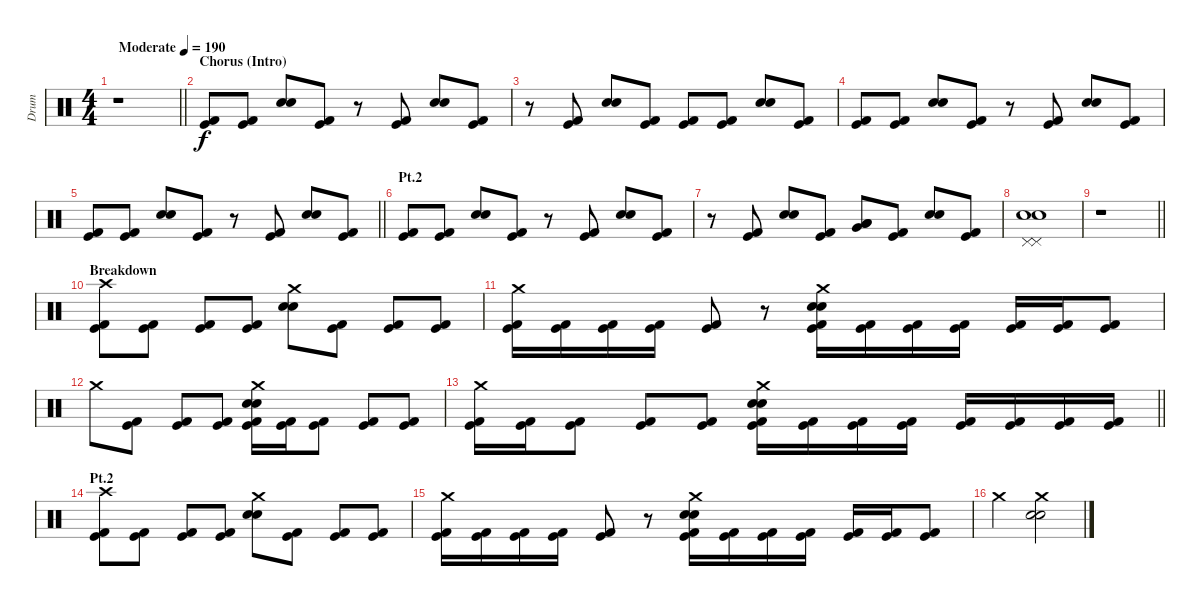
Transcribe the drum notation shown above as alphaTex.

\track ("Drum" "Drum") {instrument percussion}
\staff {score}
\articulation defaults
\ts (4 4)
\tempo (190 "Moderate")
\clef neutral
\barLineRight lightlight
\ks c
r.1{dy f} |
\section ("" "Chorus (Intro)")
("Kick (hit)" "Kick (hit) 2").8 ("Kick (hit)" "Kick (hit) 2").8 ("Electric Snare (hit)" "Snare (hit) 2").8 ("Kick (hit)" "Kick (hit) 2").8 r.8 ("Kick (hit)" "Kick (hit) 2").8 ("Electric Snare (hit)" "Snare (hit) 2").8 ("Kick (hit)" "Kick (hit) 2").8 |
r.8 ("Kick (hit)" "Kick (hit) 2").8 ("Electric Snare (hit)" "Snare (hit) 2").8 ("Kick (hit)" "Kick (hit) 2").8 ("Kick (hit)" "Kick (hit) 2").8 ("Kick (hit)" "Kick (hit) 2").8 ("Electric Snare (hit)" "Snare (hit) 2").8 ("Kick (hit)" "Kick (hit) 2").8 |
("Kick (hit)" "Kick (hit) 2").8 ("Kick (hit)" "Kick (hit) 2").8 ("Electric Snare (hit)" "Snare (hit) 2").8 ("Kick (hit)" "Kick (hit) 2").8 r.8 ("Kick (hit)" "Kick (hit) 2").8 ("Electric Snare (hit)" "Snare (hit) 2").8 ("Kick (hit)" "Kick (hit) 2").8 |
\barLineRight lightlight
("Kick (hit)" "Kick (hit) 2").8 ("Kick (hit)" "Kick (hit) 2").8 ("Electric Snare (hit)" "Snare (hit) 2").8 ("Kick (hit)" "Kick (hit) 2").8 r.8 ("Kick (hit)" "Kick (hit) 2").8 ("Electric Snare (hit)" "Snare (hit) 2").8 ("Kick (hit)" "Kick (hit) 2").8 |
\section ("" "Pt.2")
("Kick (hit)" "Kick (hit) 2").8 ("Kick (hit)" "Kick (hit) 2").8 ("Electric Snare (hit)" "Snare (hit) 2").8 ("Kick (hit)" "Kick (hit) 2").8 r.8 ("Kick (hit)" "Kick (hit) 2").8 ("Electric Snare (hit)" "Snare (hit) 2").8 ("Kick (hit)" "Kick (hit) 2").8 |
r.8 ("Kick (hit)" "Kick (hit) 2").8 ("Electric Snare (hit)" "Snare (hit) 2").8 ("Kick (hit)" "Kick (hit) 2").8 ("Low Tom (hit)" "Very Low Tom (hit)" "Low Floor Tom (hit)").8 ("Kick (hit)" "Kick (hit) 2").8 ("Electric Snare (hit)" "Snare (hit) 2").8 ("Kick (hit)" "Kick (hit) 2").8 |
("Pedal Hi-Hat (hit)" "Pedal Hi-Hat (hit)" "Electric Snare (hit)" "Snare (hit) 2").1 |
\barLineRight lightlight
r.1 |
\section ("" "Breakdown")
("Crash high (hit)" "Kick (hit)" "Kick (hit) 2").8 ("Kick (hit)" "Kick (hit) 2").8 ("Kick (hit)" "Kick (hit) 2").8 ("Kick (hit)" "Kick (hit) 2").8 ("Crash medium (hit)" "Electric Snare (hit)" "Snare (hit) 2").8 ("Kick (hit)" "Kick (hit) 2").8 ("Kick (hit)" "Kick (hit) 2").8 ("Kick (hit)" "Kick (hit) 2").8 |
("Crash medium (hit)" "Kick (hit)" "Kick (hit) 2").16 ("Kick (hit)" "Kick (hit) 2").16 ("Kick (hit)" "Kick (hit) 2").16 ("Kick (hit)" "Kick (hit) 2").16 ("Kick (hit)" "Kick (hit) 2").8 r.8 ("Crash medium (hit)" "Electric Snare (hit)" "Snare (hit) 2" "Kick (hit)" "Kick (hit) 2").16 ("Kick (hit)" "Kick (hit) 2").16 ("Kick (hit)" "Kick (hit) 2").16 ("Kick (hit)" "Kick (hit) 2").16 ("Kick (hit)" "Kick (hit) 2").16 ("Kick (hit)" "Kick (hit) 2").16 ("Kick (hit)" "Kick (hit) 2").8 |
"Crash medium (hit)".8 ("Kick (hit)" "Kick (hit) 2").8 ("Kick (hit)" "Kick (hit) 2").8 ("Kick (hit)" "Kick (hit) 2").8 ("Crash medium (hit)" "Electric Snare (hit)" "Snare (hit) 2" "Kick (hit)" "Kick (hit) 2").16 ("Kick (hit)" "Kick (hit) 2").16 ("Kick (hit)" "Kick (hit) 2").8 ("Kick (hit)" "Kick (hit) 2").8 ("Kick (hit)" "Kick (hit) 2").8 |
\barLineRight lightlight
("Crash medium (hit)" "Kick (hit)" "Kick (hit) 2").16 ("Kick (hit)" "Kick (hit) 2").16 ("Kick (hit)" "Kick (hit) 2").8 ("Kick (hit)" "Kick (hit) 2").8 ("Kick (hit)" "Kick (hit) 2").8 ("Crash medium (hit)" "Electric Snare (hit)" "Snare (hit) 2" "Kick (hit)" "Kick (hit) 2").16 ("Kick (hit)" "Kick (hit) 2").16 ("Kick (hit)" "Kick (hit) 2").16 ("Kick (hit)" "Kick (hit) 2").16 ("Kick (hit)" "Kick (hit) 2").16 ("Kick (hit)" "Kick (hit) 2").16 ("Kick (hit)" "Kick (hit) 2").16 ("Kick (hit)" "Kick (hit) 2").16 |
\section ("" "Pt.2")
("Crash high (hit)" "Kick (hit)" "Kick (hit) 2").8 ("Kick (hit)" "Kick (hit) 2").8 ("Kick (hit)" "Kick (hit) 2").8 ("Kick (hit)" "Kick (hit) 2").8 ("Crash medium (hit)" "Electric Snare (hit)" "Snare (hit) 2").8 ("Kick (hit)" "Kick (hit) 2").8 ("Kick (hit)" "Kick (hit) 2").8 ("Kick (hit)" "Kick (hit) 2").8 |
("Crash medium (hit)" "Kick (hit)" "Kick (hit) 2").16 ("Kick (hit)" "Kick (hit) 2").16 ("Kick (hit)" "Kick (hit) 2").16 ("Kick (hit)" "Kick (hit) 2").16 ("Kick (hit)" "Kick (hit) 2").8 r.8 ("Crash medium (hit)" "Electric Snare (hit)" "Snare (hit) 2" "Kick (hit)" "Kick (hit) 2").16 ("Kick (hit)" "Kick (hit) 2").16 ("Kick (hit)" "Kick (hit) 2").16 ("Kick (hit)" "Kick (hit) 2").16 ("Kick (hit)" "Kick (hit) 2").16 ("Kick (hit)" "Kick (hit) 2").16 ("Kick (hit)" "Kick (hit) 2").8 |
"Crash medium (hit)".2 ("Crash medium (hit)" "Electric Snare (hit)" "Snare (hit) 2").2
